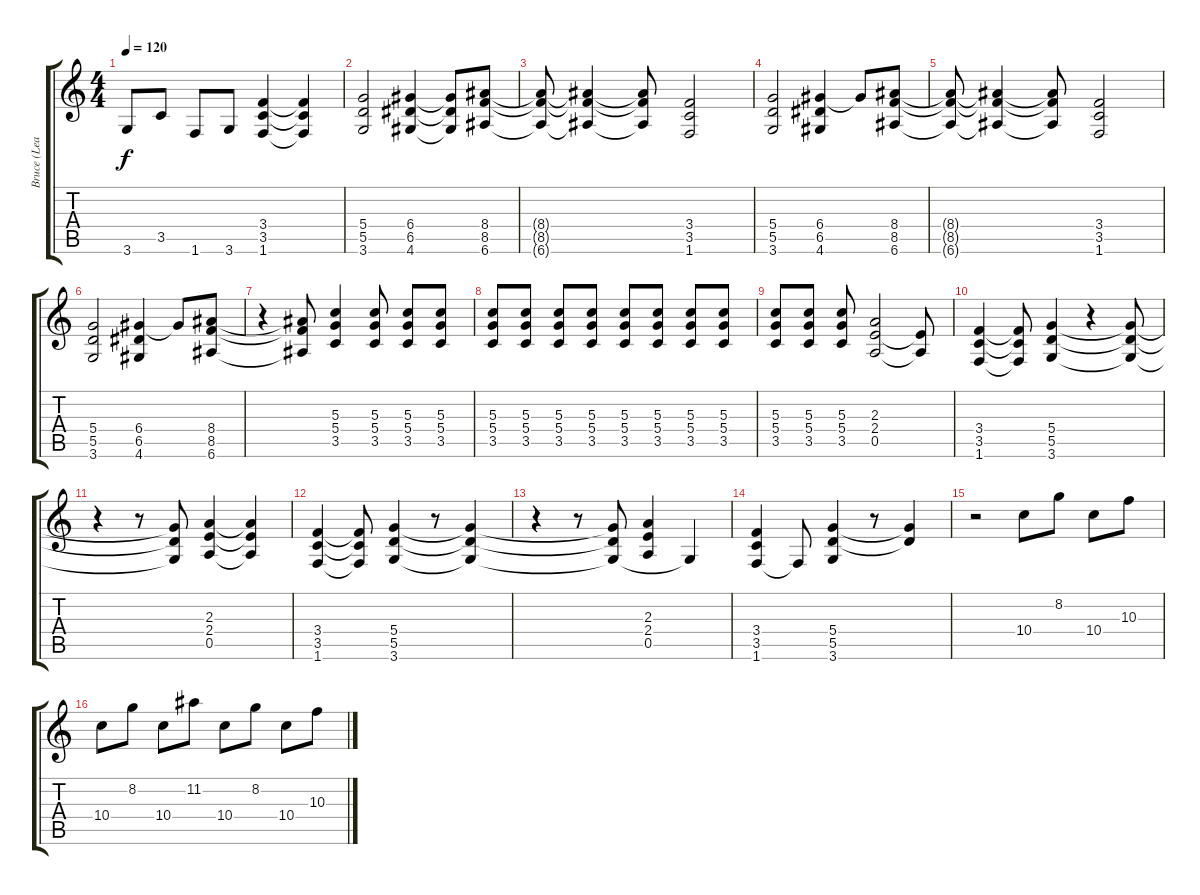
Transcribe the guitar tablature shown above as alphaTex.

\track ("Bruce (Lead)" "Bruce (Lea") {instrument distortionguitar}
\staff {score tabs}
\tuning (E4 B3 G3 D3 A2 E2) {hide}
\ts (4 4)
\tempo 120
\clef g2
\ks c
3.6.8{dy f} 3.5.8 1.6.8 3.6.8 (3.4 3.5 1.6).4 (3.4{t} 3.5{t} 1.6{t}).4 |
(5.4 5.5 3.6).2 (6.4 6.5 4.6).4 (6.4{t} 6.5{t} 4.6{t}).8 (8.4 8.5 6.6).8 |
(8.4{t} 8.5{t} 6.6{t}).8 (8.4{t} 8.5{t} 6.6{t}).4 (8.4{t} 8.5{t} 6.6{t}).8 (3.4 3.5 1.6).2 |
(5.4 5.5 3.6).2 (6.4 6.5 4.6).4 6.4{t}.8 (8.4 8.5 6.6).8 |
(8.4{t} 8.5{t} 6.6{t}).8 (8.4{t} 8.5{t} 6.6{t}).4 (8.4{t} 8.5{t} 6.6{t}).8 (3.4 3.5 1.6).2 |
(5.4 5.5 3.6).2 (6.4 6.5 4.6).4 6.4{t}.8 (8.4 8.5 6.6).8 |
r.4 (8.4{t} 8.5{t} 6.6{t}).8 (5.3 5.4 3.5).4 (5.3 5.4 3.5).8 (5.3 5.4 3.5).8 (5.3 5.4 3.5).8 |
(5.3 5.4 3.5).8 (5.3 5.4 3.5).8 (5.3 5.4 3.5).8 (5.3 5.4 3.5).8 (5.3 5.4 3.5).8 (5.3 5.4 3.5).8 (5.3 5.4 3.5).8 (5.3 5.4 3.5).8 |
(5.3 5.4 3.5).8 (5.3 5.4 3.5).8 (5.3 5.4 3.5).8 (2.3 2.4 0.5).2 (2.4{t} 0.5{t}).8 |
(3.4 3.5 1.6).4 (3.4{t} 3.5{t} 1.6{t}).8 (5.4 5.5 3.6).4 r.4 (5.4{t} 5.5{t} 3.6{t}).8 |
r.4 r.8 (5.4{t} 5.5{t} 3.6{t}).8 (2.3 2.4 0.5).4 (2.3{t} 2.4{t} 0.5{t}).4 |
(3.4 3.5 1.6).4 (3.4{t} 3.5{t} 1.6{t}).8 (5.4 5.5 3.6).4 r.8 (5.4{t} 5.5{t} 3.6{t}).4 |
r.4 r.8 (5.4{t} 5.5{t} 3.6{t}).8 (2.3 2.4 0.5).4 3.6{t}.4 |
(3.4 3.5 1.6).4 1.6{t}.8 (5.4 5.5 3.6).4 r.8 (5.4{t} 5.5{t}).4 |
r.2 10.4.8 8.2.8 10.4.8 10.3.8 |
10.4.8 8.2.8 10.4.8 11.2.8 10.4.8 8.2.8 10.4.8 10.3.8
